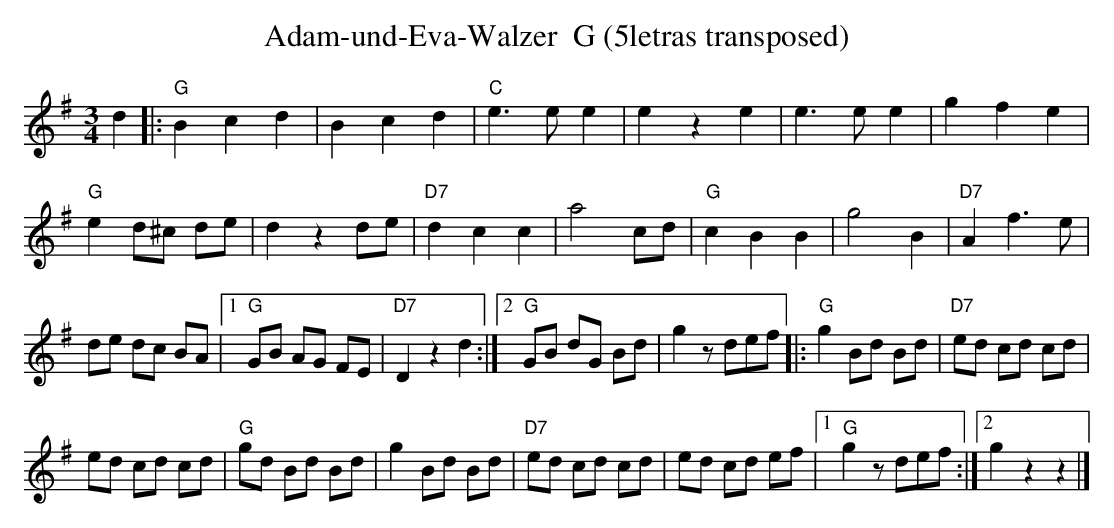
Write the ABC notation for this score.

X:1
T:Adam-und-Eva-Walzer  G (5letras transposed)
M:3/4
L:1/4
K:G transpose=3 %%MIDI gchordon
d|: "G"Bcd | Bcd | "C"e>ee | eze | e>ee | gfe |
"G"ed/2^c/2 d/2e/2 | dzd/2e/2 | "D7"dcc | a2c/2d/2 | "G"cBB | g2B | "D7"Af>e | [L:1/8]
de dc BA |1 "G"GB AG FE | "D7"D2z2d2 :|2 "G"GB dG Bd | g2zdef |: "G"g2Bd Bd | "D7"ed cd cd |
ed cd cd | "G"gd Bd Bd | g2Bd Bd | "D7"ed cd cd | ed cd ef |1 "G"g2zdef :|2 g2z2z2 |]
